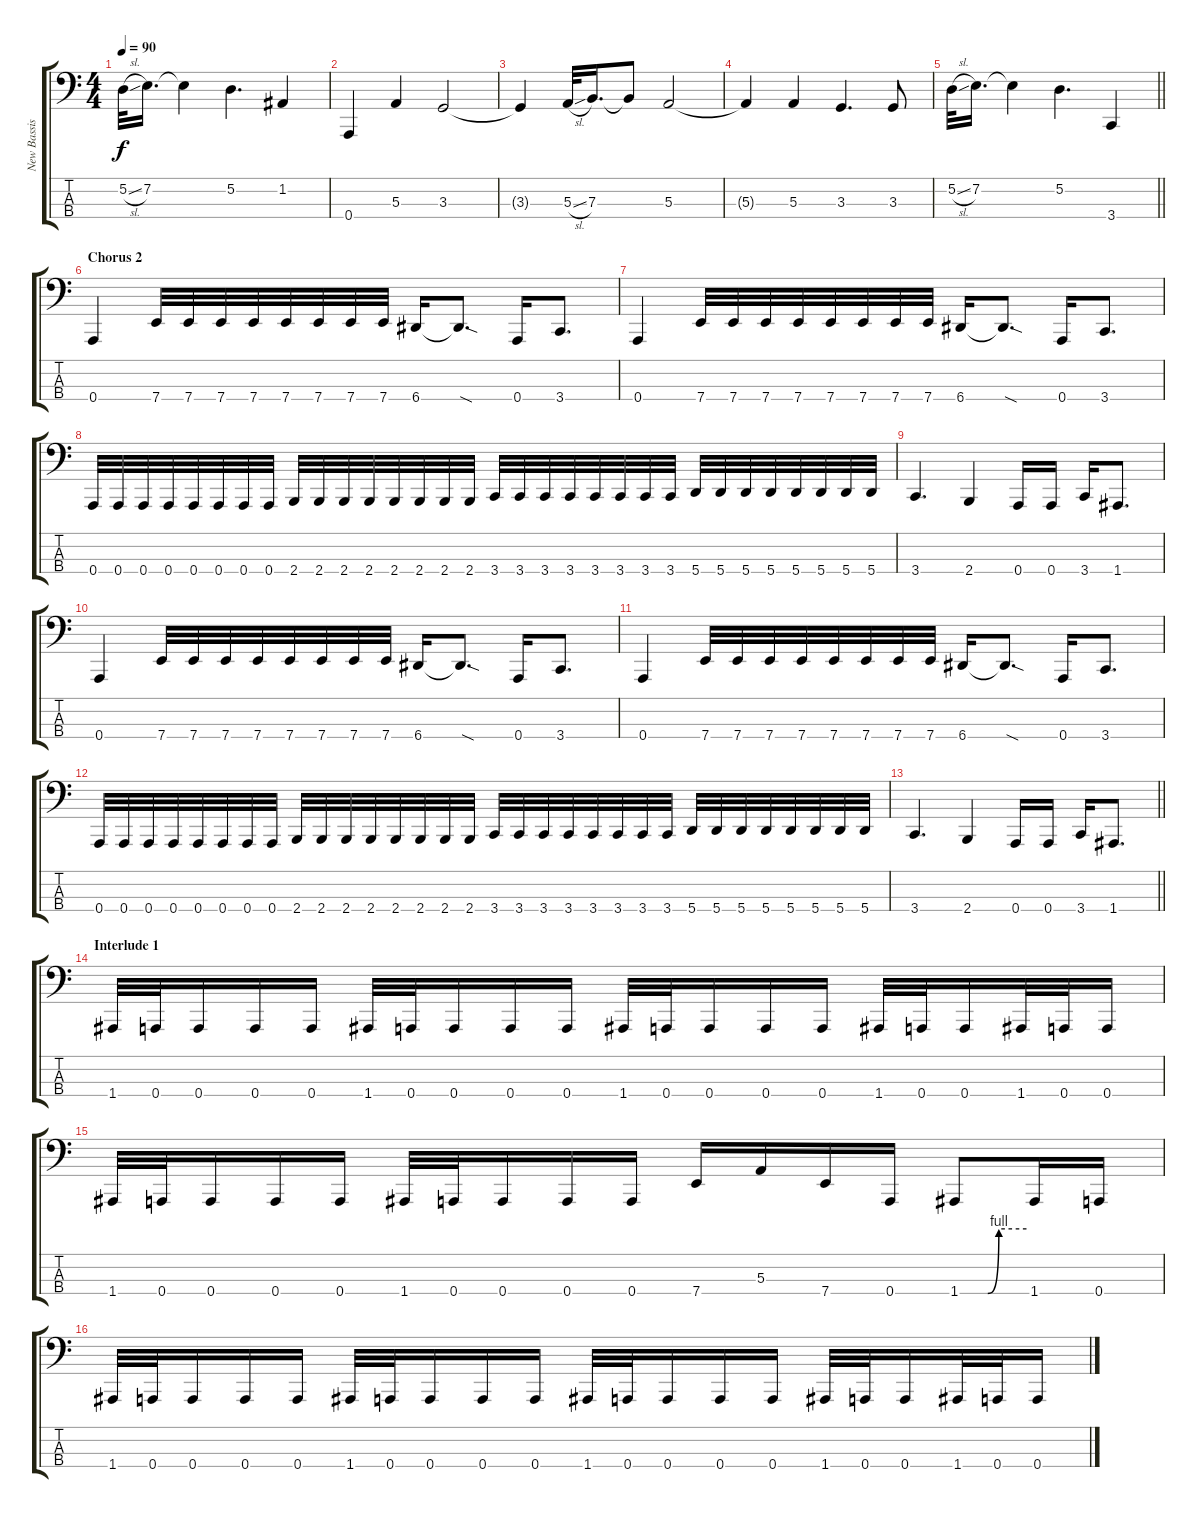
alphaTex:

\track ("New Bassist" "New Bassis") {instrument electricbasspick}
\staff {score tabs}
\tuning (D2 A1 E1 A0) {hide}
\ts (4 4)
\tempo 90
\clef f4
\ks c
5.2{sl}.32{dy f} 7.2.16{d} 7.2{t}.4 5.2.4{d} 1.2.4 |
0.4.4 5.3.4 3.3.2 |
3.3{t}.4 5.3{sl}.32 7.3.16{d} 7.3{t}.8 5.3.2 |
5.3{t}.4 5.3.4 3.3.4{d} 3.3.8 |
\barLineRight lightlight
5.2{sl}.32 7.2.16{d} 7.2{t}.4 5.2.4{d} 3.4.4 |
\section ("" "Chorus 2")
0.4.4{volume 13 instrument electricbasspick} 7.4.32 7.4.32 7.4.32 7.4.32 7.4.32 7.4.32 7.4.32 7.4.32 6.4.16 6.4{sod t}.8{d} 0.4.16 3.4.8{d} |
0.4.4 7.4.32 7.4.32 7.4.32 7.4.32 7.4.32 7.4.32 7.4.32 7.4.32 6.4.16 6.4{sod t}.8{d} 0.4.16 3.4.8{d} |
0.4.32 0.4.32 0.4.32 0.4.32 0.4.32 0.4.32 0.4.32 0.4.32 2.4.32 2.4.32 2.4.32 2.4.32 2.4.32 2.4.32 2.4.32 2.4.32 3.4.32 3.4.32 3.4.32 3.4.32 3.4.32 3.4.32 3.4.32 3.4.32 5.4.32 5.4.32 5.4.32 5.4.32 5.4.32 5.4.32 5.4.32 5.4.32 |
3.4.4{d} 2.4.4 0.4.16 0.4.16 3.4.16 1.4.8{d} |
0.4.4 7.4.32 7.4.32 7.4.32 7.4.32 7.4.32 7.4.32 7.4.32 7.4.32 6.4.16 6.4{sod t}.8{d} 0.4.16 3.4.8{d} |
0.4.4 7.4.32 7.4.32 7.4.32 7.4.32 7.4.32 7.4.32 7.4.32 7.4.32 6.4.16 6.4{sod t}.8{d} 0.4.16 3.4.8{d} |
0.4.32 0.4.32 0.4.32 0.4.32 0.4.32 0.4.32 0.4.32 0.4.32 2.4.32 2.4.32 2.4.32 2.4.32 2.4.32 2.4.32 2.4.32 2.4.32 3.4.32 3.4.32 3.4.32 3.4.32 3.4.32 3.4.32 3.4.32 3.4.32 5.4.32 5.4.32 5.4.32 5.4.32 5.4.32 5.4.32 5.4.32 5.4.32 |
\barLineRight lightlight
3.4.4{d} 2.4.4 0.4.16 0.4.16 3.4.16 1.4.8{d} |
\section ("" "Interlude 1")
1.4.32 0.4.32 0.4.16 0.4.16 0.4.16 1.4.32 0.4.32 0.4.16 0.4.16 0.4.16 1.4.32 0.4.32 0.4.16 0.4.16 0.4.16 1.4.32 0.4.32 0.4.16 1.4.32 0.4.32 0.4.16 |
1.4.32 0.4.32 0.4.16 0.4.16 0.4.16 1.4.32 0.4.32 0.4.16 0.4.16 0.4.16 7.4.16 5.3.16 7.4.16 0.4.16 1.4{be (custom 0 0 25 0 35 4 60 4)}.8 1.4.16 0.4.16 |
1.4.32 0.4.32 0.4.16 0.4.16 0.4.16 1.4.32 0.4.32 0.4.16 0.4.16 0.4.16 1.4.32 0.4.32 0.4.16 0.4.16 0.4.16 1.4.32 0.4.32 0.4.16 1.4.32 0.4.32 0.4.16
